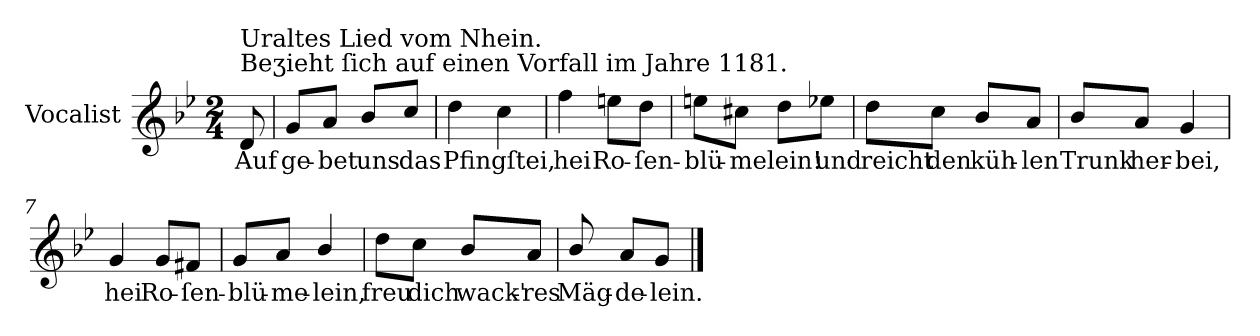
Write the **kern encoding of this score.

**kern	**text
*part1	*part1
*staff1	*staff1
*I"Vocalist	*
*k[b-e-]	*
*g:	*
*M2/4	*
=	=
!LO:TX:a:t=Beʒieht ſich auf einen Vorfall im Jahre 1181.	!
!LO:TX:a:t=Uraltes Lied vom Nhein.	!
8d	Auf
=1	=1
8gL	ge-
8aJ	-bet
8b-/L	uns
8ccJ	das
=2	=2
4dd	Pfingſtei,
4cc	.
=3	=3
4ff	hei
8eenL	Ro-
8ddJ	-ſen-
=4	=4
8eenL	-blü-
8cc#XJ	-melein!
8ddL	.
8ee-XJ	und
=5	=5
8ddL	reicht
8ccJ	den
8b-/L	küh-
8aJ	-len
=6	=6
8b-/L	Trunk
8aJ	her-
4g	-bei,
=7	=7
4g	hei
8gL	Ro-
8f#XJ	-ſen-
=8	=8
8gL	-blü-
8aJ	-me-
4b-/	-lein,
=9	=9
8ddL	freu
8ccJ	dich
8b-L	wack'-
8aJ	-res
=10	=10
8b-/	Mäg-
8aL	-de-
8gJ	-lein.
==	==
*-	*-
